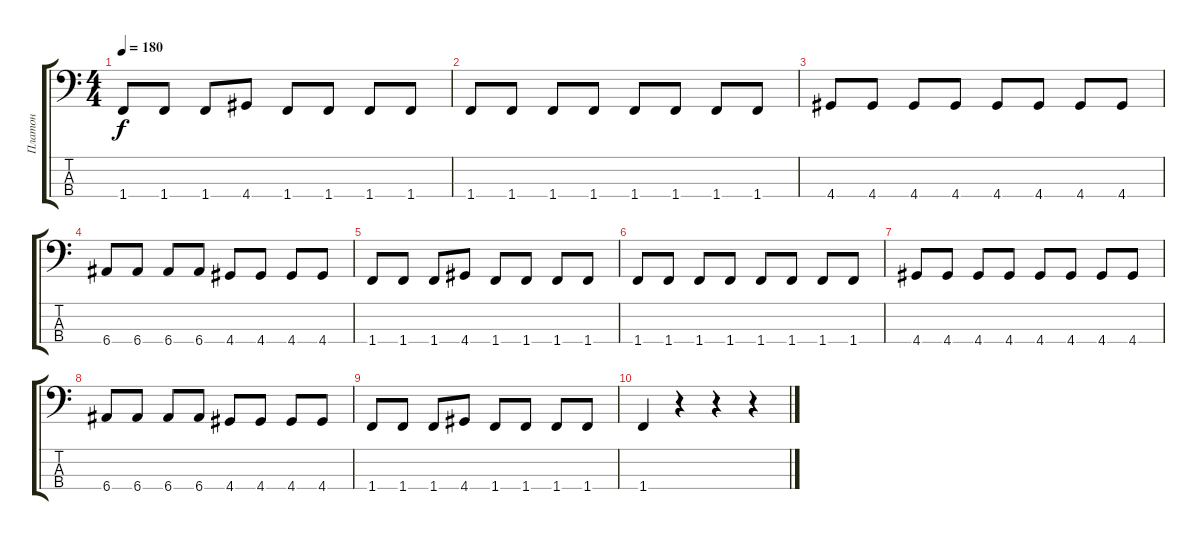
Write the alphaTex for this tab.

\track ("Платон" "Платон") {instrument electricbassfinger}
\staff {score tabs}
\tuning (G2 D2 A1 E1) {hide}
\ts (4 4)
\tempo 180
\clef f4
\ks c
1.4.8{dy f} 1.4.8 1.4.8 4.4.8 1.4.8 1.4.8 1.4.8 1.4.8 |
1.4.8 1.4.8 1.4.8 1.4.8 1.4.8 1.4.8 1.4.8 1.4.8 |
4.4.8 4.4.8 4.4.8 4.4.8 4.4.8 4.4.8 4.4.8 4.4.8 |
6.4.8 6.4.8 6.4.8 6.4.8 4.4.8 4.4.8 4.4.8 4.4.8 |
1.4.8 1.4.8 1.4.8 4.4.8 1.4.8 1.4.8 1.4.8 1.4.8 |
1.4.8 1.4.8 1.4.8 1.4.8 1.4.8 1.4.8 1.4.8 1.4.8 |
4.4.8 4.4.8 4.4.8 4.4.8 4.4.8 4.4.8 4.4.8 4.4.8 |
6.4.8 6.4.8 6.4.8 6.4.8 4.4.8 4.4.8 4.4.8 4.4.8 |
1.4.8 1.4.8 1.4.8 4.4.8 1.4.8 1.4.8 1.4.8 1.4.8 |
1.4.4 r.4 r.4 r.4
